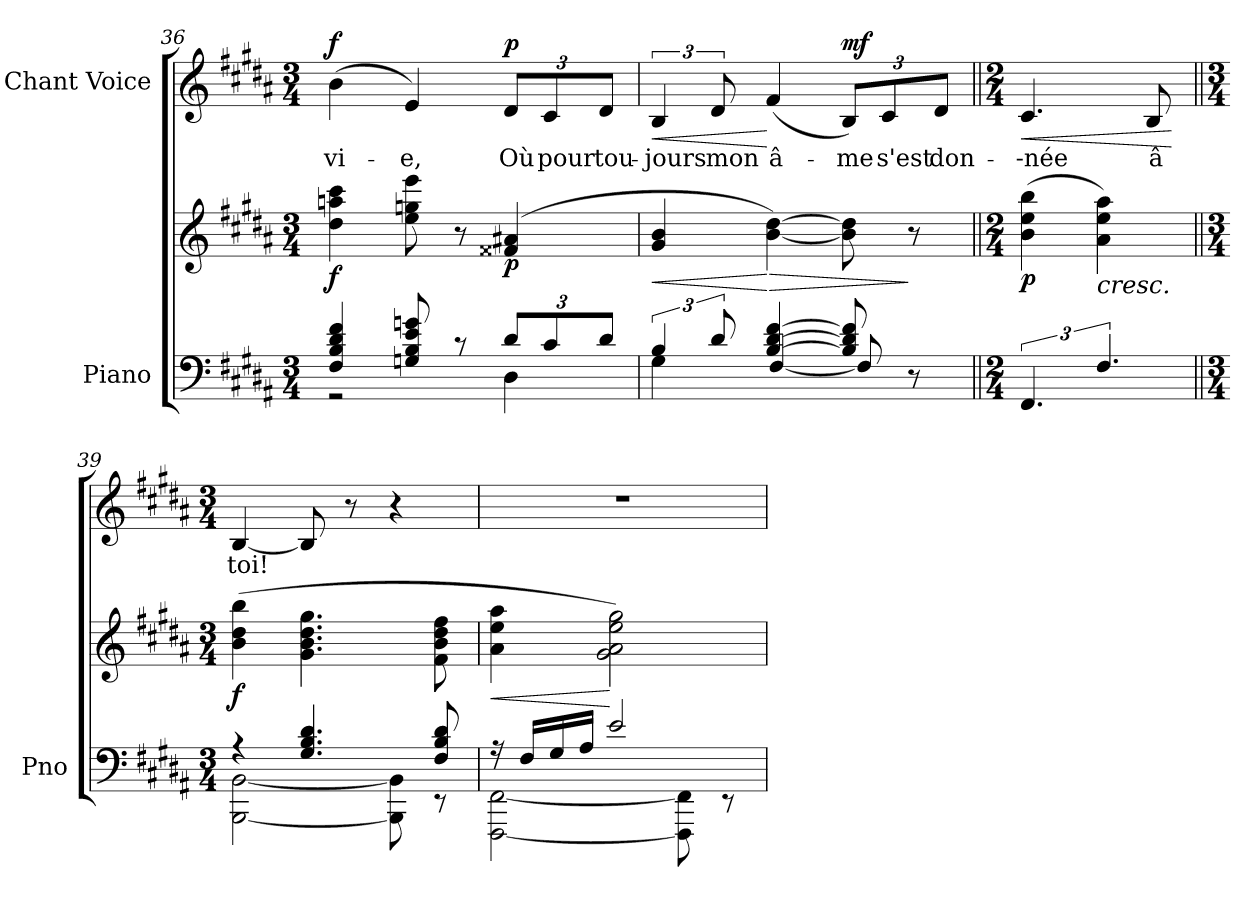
**kern	**kern	**dynam	**kern	**text	**dynam
*part2	*part2	*part2	*part1	*part1	*part1
*staff3	*staff2	*staff2/3	*staff1	*staff1	*staff1
*I"Piano	*	*	*I"Chant Voice	*	*
*I'Pno	*	*	*	*	*
*clefF4	*clefG2	*	*clefG2	*	*
*k[f#c#g#d#a#]	*k[f#c#g#d#a#]	*	*k[f#c#g#d#a#]	*	*
*M3/4	*M3/4	*	*M3/4	*	*
=36	=36	=36	=36	=36	=36
*^	*	*	*	*	*
!	!	!	!LO:DY:b	!	!	!LO:DY:a
4F#/ 4B/ 4d#/ 4f#/	2r	4dd#\ 4aan\ 4ccc#\	f	(4b\	vi-	f
8Gn/ 8B/ 8e/ 8gn/	.	8ee\ 8ggn\ 8eee\	.	4e/)	-e,	.
8r	.	8r	.	.	.	.
*Xbrackettup	*	*	*	*	*	*
!	!	!	!LO:DY:b	!	!	!LO:DY:a
12d#/L	4D#\	(>4f##X/ 4a#X/	p	12d#/L	Où	p
12c#/	.	.	.	12c#/	pour	.
12d#/J	.	.	.	12d#/J	tou-	.
=37	=37	=37	=37	=37	=37	=37
*brackettup	*	*	*	*	*	*
!	!	!	!LO:HP:b	!	!	!LO:HP:b
6B/	4G#\	4g#/ 4b/	<	6B/	-jours	<
12d#/	.	.	.	12d#/	mon	.
!	!	!	!LO:HP:n=1:b	!	!	!
[<4B/ [4d#/ [4f#/	[<4F#/	[4b\ [4dd#\)	[ >	(4f#/	â-	[
!	!	!	!	!	!	!LO:DY:a
8B/] 8d#/] 8f#/]	8F#/]	8b\] 8dd#\]	.	12B/L)	-me	mf
.	.	.	.	12c#/	s'est	.
8r	8ryy	8r	]	.	.	.
.	.	.	.	12d#/J	don-	.
*v	*v	*	*	*	*	*
=38||	=38||	=38||	=38||	=38||	=38||
*M2/4	*M2/4	*	*M2/4	*	*
!	!	!LO:DY:b	!	!	!LO:HP:b
6.FF#/	(4b\ 4ee\ 4bb\	p	4.c#/	--née	<
!	!LO:TX:b:i:t=cresc.	!	!	!	!
6.F#/	4a#\ 4ee\ 4aa#\)	.	.	.	.
.	.	.	8B/	â	.
.	.	.	.	.	[
=39||	=39||	=39||	=39||	=39||	=39||
*M3/4	*M3/4	*	*M3/4	*	*
*^	*	*	*	*	*
!	!	!	!LO:DY:b	!	!	!
4r	[2BBB\ [2BB\	(4b\ 4dd#\ 4bb\	f	[4B/	toi!	.
4.G#/ 4.B/ 4.d#/	.	4.g#\ 4.b\ 4.dd#\ 4.gg#\	.	8B/]	.	.
.	.	.	.	8r	.	.
.	8BBB\] 8BB\]	.	.	4r	.	.
8F#/ 8B/ 8d#/	8r	8f#\ 8b\ 8dd#\ 8ff#\	.	.	.	.
=40	=40	=40	=40	=40	=40	=40
!	!	!	!LO:HP:b	!	!	!
16r	[2FFF#\ [2FF#\	4a#\ 4ee\ 4aa#\	<	2.r	.	.
16F#/LL	.	.	.	.	.	.
16G#/	.	.	.	.	.	.
16A#/JJ	.	.	.	.	.	.
2e/	.	2g#\ 2a#\ 2ee\ 2gg#\)	[	.	.	.
.	8FFF#\] 8FF#\]	.	.	.	.	.
.	8r	.	.	.	.	.
*v	*v	*	*	*	*	*
=	=	=	=	=	=
*-	*-	*-	*-	*-	*-
